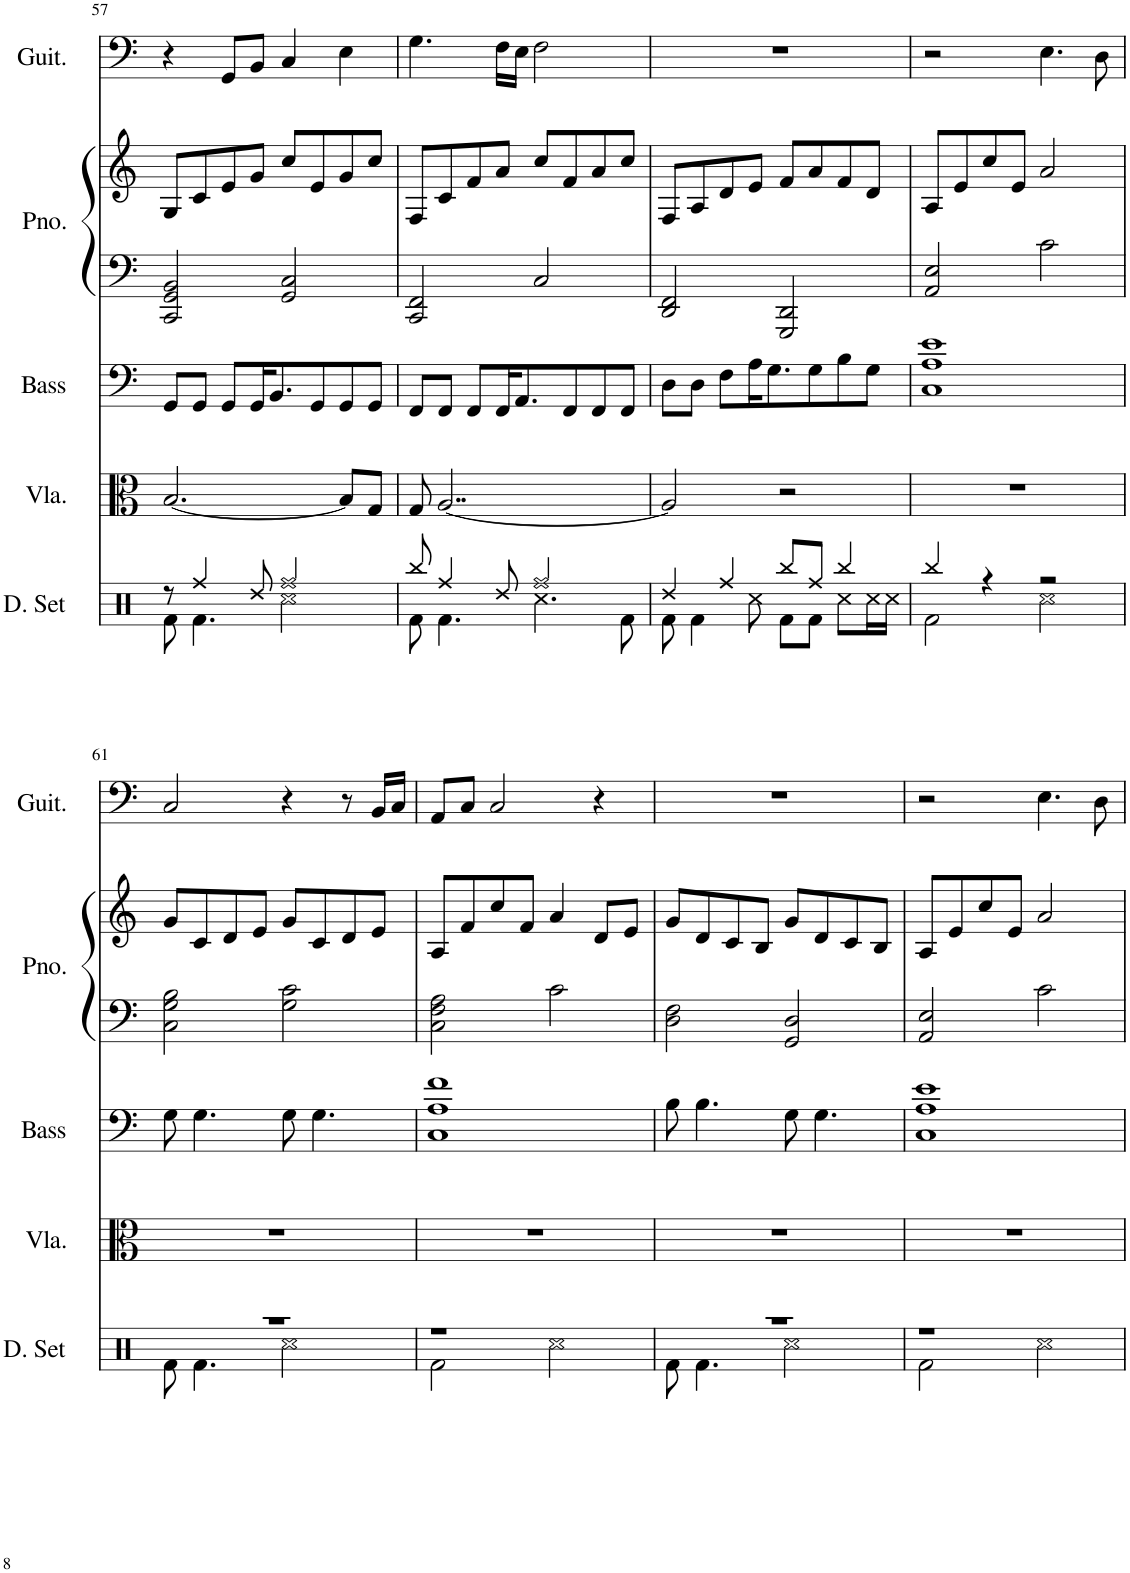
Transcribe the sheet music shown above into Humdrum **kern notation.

**kern	**kern	**kern	**kern	**kern	**kern
*part5	*part4	*part3	*part2	*part2	*part1
*staff6	*staff5	*staff4	*staff3	*staff2	*staff1
*I"Drumset	*I"Viola	*I"Acoustic Bass	*I"Piano	*	*I"Acoustic Guitar
*I'D. Set	*I'Vla.	*I'Bass	*I'Pno.	*	*I'Guit.
!!LO:PB:g=z
*clefX	*clefC3	*clefF4	*clefF4	*clefG2	*clefF4
*	*	*Trd7c12	*	*	*
*k[]	*k[]	*k[]	*k[]	*k[]	*k[]
*M4/4	*M4/4	*M4/4	*M4/4	*M4/4	*M4/4
=57	=57	=57	=57	=57	=57
*^	*	*	*	*	*
8r	8Rf\	[2.B/	8GG/L	2CC/ 2GG/ 2BB/	8G/L	4r
4Rff/	4.Rf\	.	8GG/J	.	8c/	.
.	.	.	8GG/L	.	8e/	8GG/L
8Rdd/	.	.	16GG/K	.	8g/J	8BB/J
.	.	.	8.BB/	.	.	.
2Rff/	2Rcc\	.	.	2GG/ 2C/	8cc/L	4C/
.	.	.	8GG/	.	8e/	.
.	.	8B/L]	8GG/	.	8g/	4E\
.	.	8G/J	8GG/J	.	8cc/J	.
=58	=58	=58	=58	=58	=58	=58
8Rbb/	8Rf\	8G/	8FF/L	2CC/ 2FF/	8F/L	4.G\
4Rff/	4.Rf\	[2..A/	8FF/J	.	8c/	.
.	.	.	8FF/L	.	8f/	.
8Rdd/	.	.	16FF/K	.	8a/J	16F\LL
.	.	.	8.AA/	.	.	16E\JJ
2Rff/	4.Rcc\	.	.	2C/	8cc/L	2F\
.	.	.	8FF/	.	8f/	.
.	.	.	8FF/	.	8a/	.
.	8Rf\	.	8FF/J	.	8cc/J	.
=59	=59	=59	=59	=59	=59	=59
4Rdd/	8Rf\	2A/]	8D\L	2DD/ 2FF/	8F/L	1r
.	4Rf\	.	8D\J	.	8A/	.
4Rff/	.	.	8F\L	.	8d/	.
.	8Rcc\	.	16A\K	.	8e/J	.
.	.	.	8.G\	.	.	.
8Rbb/L	8Rf\L	2r	.	2GGG/ 2DD/	8f/L	.
8Rff/J	8Rf\J	.	8G\	.	8a/	.
4Rbb/	8Rcc\L	.	8B\	.	8f/	.
.	16Rcc\L	.	8G\J	.	8d/J	.
.	16Rcc\JJ	.	.	.	.	.
=60	=60	=60	=60	=60	=60	=60
4Rbb/	2Rf\	1r	1C 1A 1e	2AA/ 2E/	8A/L	2r
.	.	.	.	.	8e/	.
4r	.	.	.	.	8cc/	.
.	.	.	.	.	8e/J	.
2r	2Rcc\	.	.	2c\	2a/	4.E\
.	.	.	.	.	.	8D\
!!LO:LB:g=z
=61	=61	=61	=61	=61	=61	=61
1r	8Rf\	1r	8G\	2C\ 2G\ 2B\	8g/L	2C/
.	4.Rf\	.	4.G\	.	8c/	.
.	.	.	.	.	8d/	.
.	.	.	.	.	8e/J	.
.	2Rcc\	.	8G\	2G\ 2c\	8g/L	4r
.	.	.	4.G\	.	8c/	.
.	.	.	.	.	8d/	8r
.	.	.	.	.	8e/J	16BB/LL
.	.	.	.	.	.	16C/JJ
=62	=62	=62	=62	=62	=62	=62
1r	2Rf\	1r	1C 1A 1f	2C\ 2F\ 2A\	8A/L	8AA/L
.	.	.	.	.	8f/	8C/J
.	.	.	.	.	8cc/	2C/
.	.	.	.	.	8f/J	.
.	2Rcc\	.	.	2c\	4a/	.
.	.	.	.	.	8d/L	4r
.	.	.	.	.	8e/J	.
=63	=63	=63	=63	=63	=63	=63
1r	8Rf\	1r	8B\	2D\ 2F\	8g/L	1r
.	4.Rf\	.	4.B\	.	8d/	.
.	.	.	.	.	8c/	.
.	.	.	.	.	8B/J	.
.	2Rcc\	.	8G\	2GG/ 2D/	8g/L	.
.	.	.	4.G\	.	8d/	.
.	.	.	.	.	8c/	.
.	.	.	.	.	8B/J	.
=64	=64	=64	=64	=64	=64	=64
1r	2Rf\	1r	1C 1A 1e	2AA/ 2E/	8A/L	2r
.	.	.	.	.	8e/	.
.	.	.	.	.	8cc/	.
.	.	.	.	.	8e/J	.
.	2Rcc\	.	.	2c\	2a/	4.E\
.	.	.	.	.	.	8D\
*v	*v	*	*	*	*	*
=	=	=	=	=	=
*-	*-	*-	*-	*-	*-
